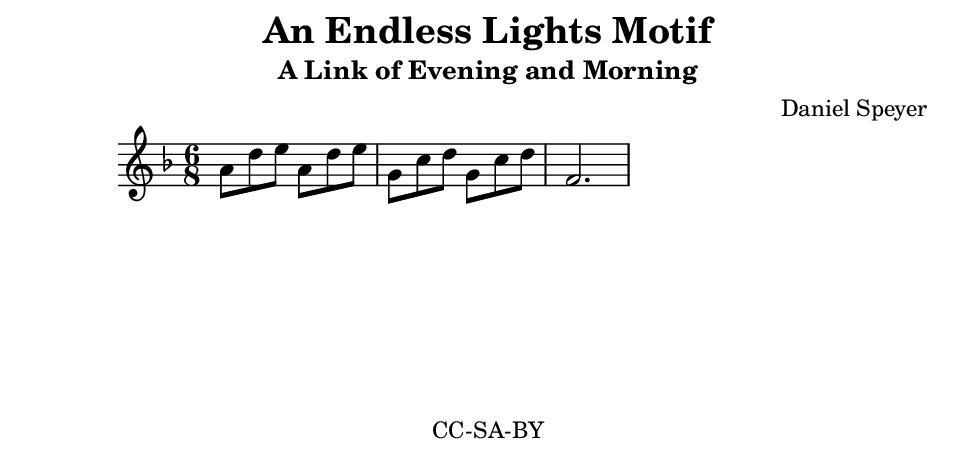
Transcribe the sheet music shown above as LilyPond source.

\version "2.16.2"

\header {
  title = "An Endless Lights Motif"
  subtitle = "A Link of Evening and Morning"
  composer = "Daniel Speyer"
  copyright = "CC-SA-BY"
}

#(set! paper-alist (cons '("my size" . (cons (* 6.5 in) (* 3 in))) paper-alist))

\paper {
  #(set-paper-size "my size")
}

melody = \relative c'' {
  \time 6/8
  \numericTimeSignature
  \key f \major
  a8 d e a, d e
  g, c d g, c d
  f,2.
}

\score {
  \new Voice {
    \melody
  }
}

  